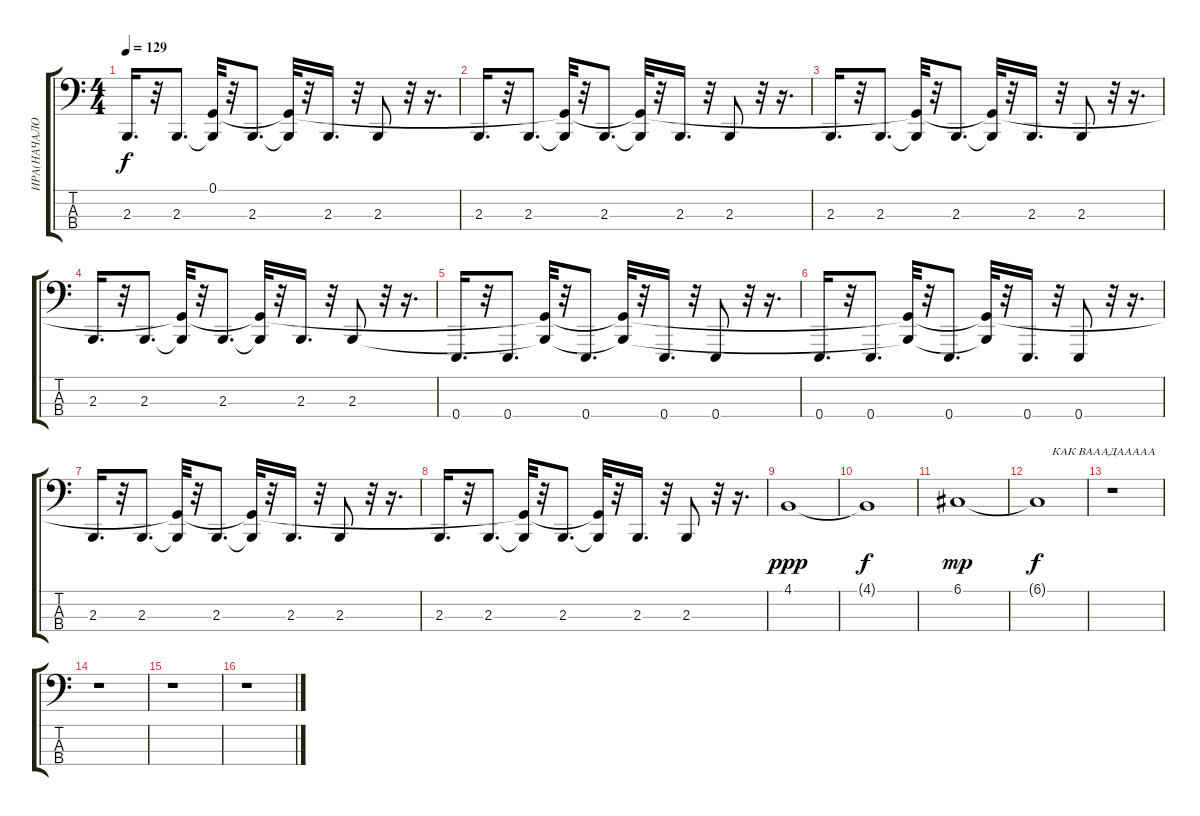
\track ("ИРА(НАЧАЛО)" "ИРА(НАЧАЛО") {instrument lead2sawtooth}
\staff {score tabs}
\tuning (G2 D2 A1 E1) {hide}
\ts (4 4)
\tempo 129
\clef f4
\ks c
2.3.16{d dy f} r.32 2.3.8{d} (0.1{t} 2.3{t}).32 r.32 2.3.8{d} (0.1{t} 2.3{t}).32 r.32 2.3.16{d} r.32 2.3.8 r.32 r.16{d} |
2.3.16{d} r.32 2.3.8{d} (0.1{t} 2.3{t}).32 r.32 2.3.8{d} (0.1{t} 2.3{t}).32 r.32 2.3.16{d} r.32 2.3.8 r.32 r.16{d} |
2.3.16{d} r.32 2.3.8{d} (0.1{t} 2.3{t}).32 r.32 2.3.8{d} (0.1{t} 2.3{t}).32 r.32 2.3.16{d} r.32 2.3.8 r.32 r.16{d} |
2.3.16{d} r.32 2.3.8{d} (0.1{t} 2.3{t}).32 r.32 2.3.8{d} (0.1{t} 2.3{t}).32 r.32 2.3.16{d} r.32 2.3.8 r.32 r.16{d} |
0.4.16{d} r.32 0.4.8{d} (0.1{t} 2.3{t}).32 r.32 0.4.8{d} (0.1{t} 2.3{t}).32 r.32 0.4.16{d} r.32 0.4.8 r.32 r.16{d} |
0.4.16{d} r.32 0.4.8{d} (0.1{t} 2.3{t}).32 r.32 0.4.8{d} (0.1{t} 2.3{t}).32 r.32 0.4.16{d} r.32 0.4.8 r.32 r.16{d} |
2.3.16{d} r.32 2.3.8{d} (0.1{t} 2.3{t}).32 r.32 2.3.8{d} (0.1{t} 2.3{t}).32 r.32 2.3.16{d} r.32 2.3.8 r.32 r.16{d} |
2.3.16{d} r.32 2.3.8{d} (0.1{t} 2.3{t}).32 r.32 2.3.8{d} (0.1{t} 2.3{t}).32 r.32 2.3.16{d} r.32 2.3.8 r.32 r.16{d} |
4.1.1{dy ppp} |
4.1{t}.1{dy f} |
6.1.1{dy mp} |
6.1{t}.1{txt "     КАК ВАААДААААА" dy f} |
r.1 |
r.1 |
r.1 |
r.1
